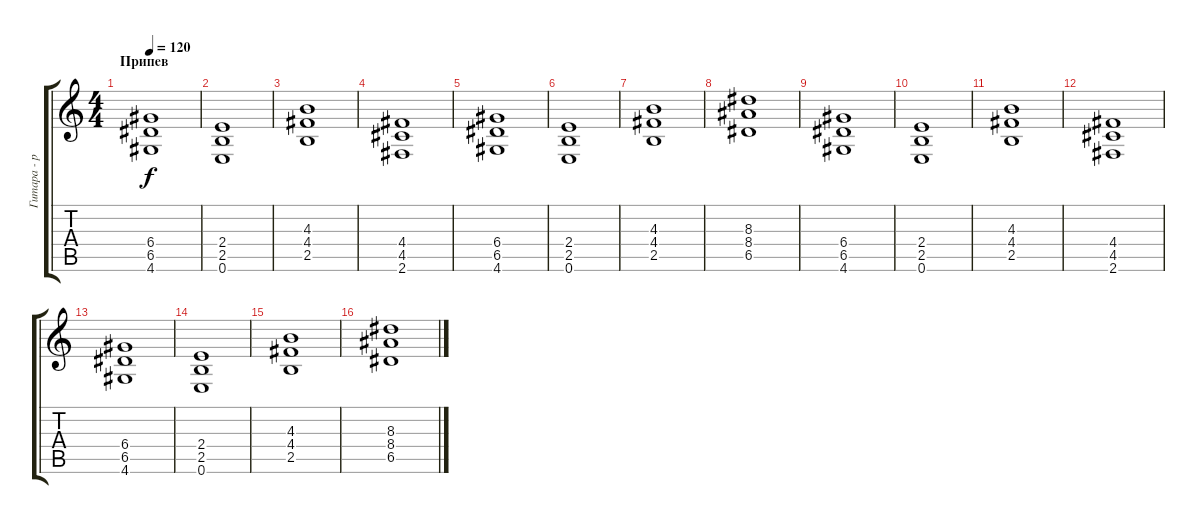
\track ("Гитара - ритм" "Гитара - р") {instrument distortionguitar}
\staff {score tabs}
\tuning (E4 B3 G3 D3 A2 E2) {hide}
\ts (4 4)
\section ("" "Припев")
\tempo 120
\clef g2
\ks c
(6.4 6.5 4.6).1{dy f} |
(2.4 2.5 0.6).1 |
(4.3 4.4 2.5).1 |
(4.4 4.5 2.6).1 |
(6.4 6.5 4.6).1 |
(2.4 2.5 0.6).1 |
(4.3 4.4 2.5).1 |
(8.3 8.4 6.5).1 |
(6.4 6.5 4.6).1 |
(2.4 2.5 0.6).1 |
(4.3 4.4 2.5).1 |
(4.4 4.5 2.6).1 |
(6.4 6.5 4.6).1 |
(2.4 2.5 0.6).1 |
(4.3 4.4 2.5).1 |
(8.3 8.4 6.5).1
